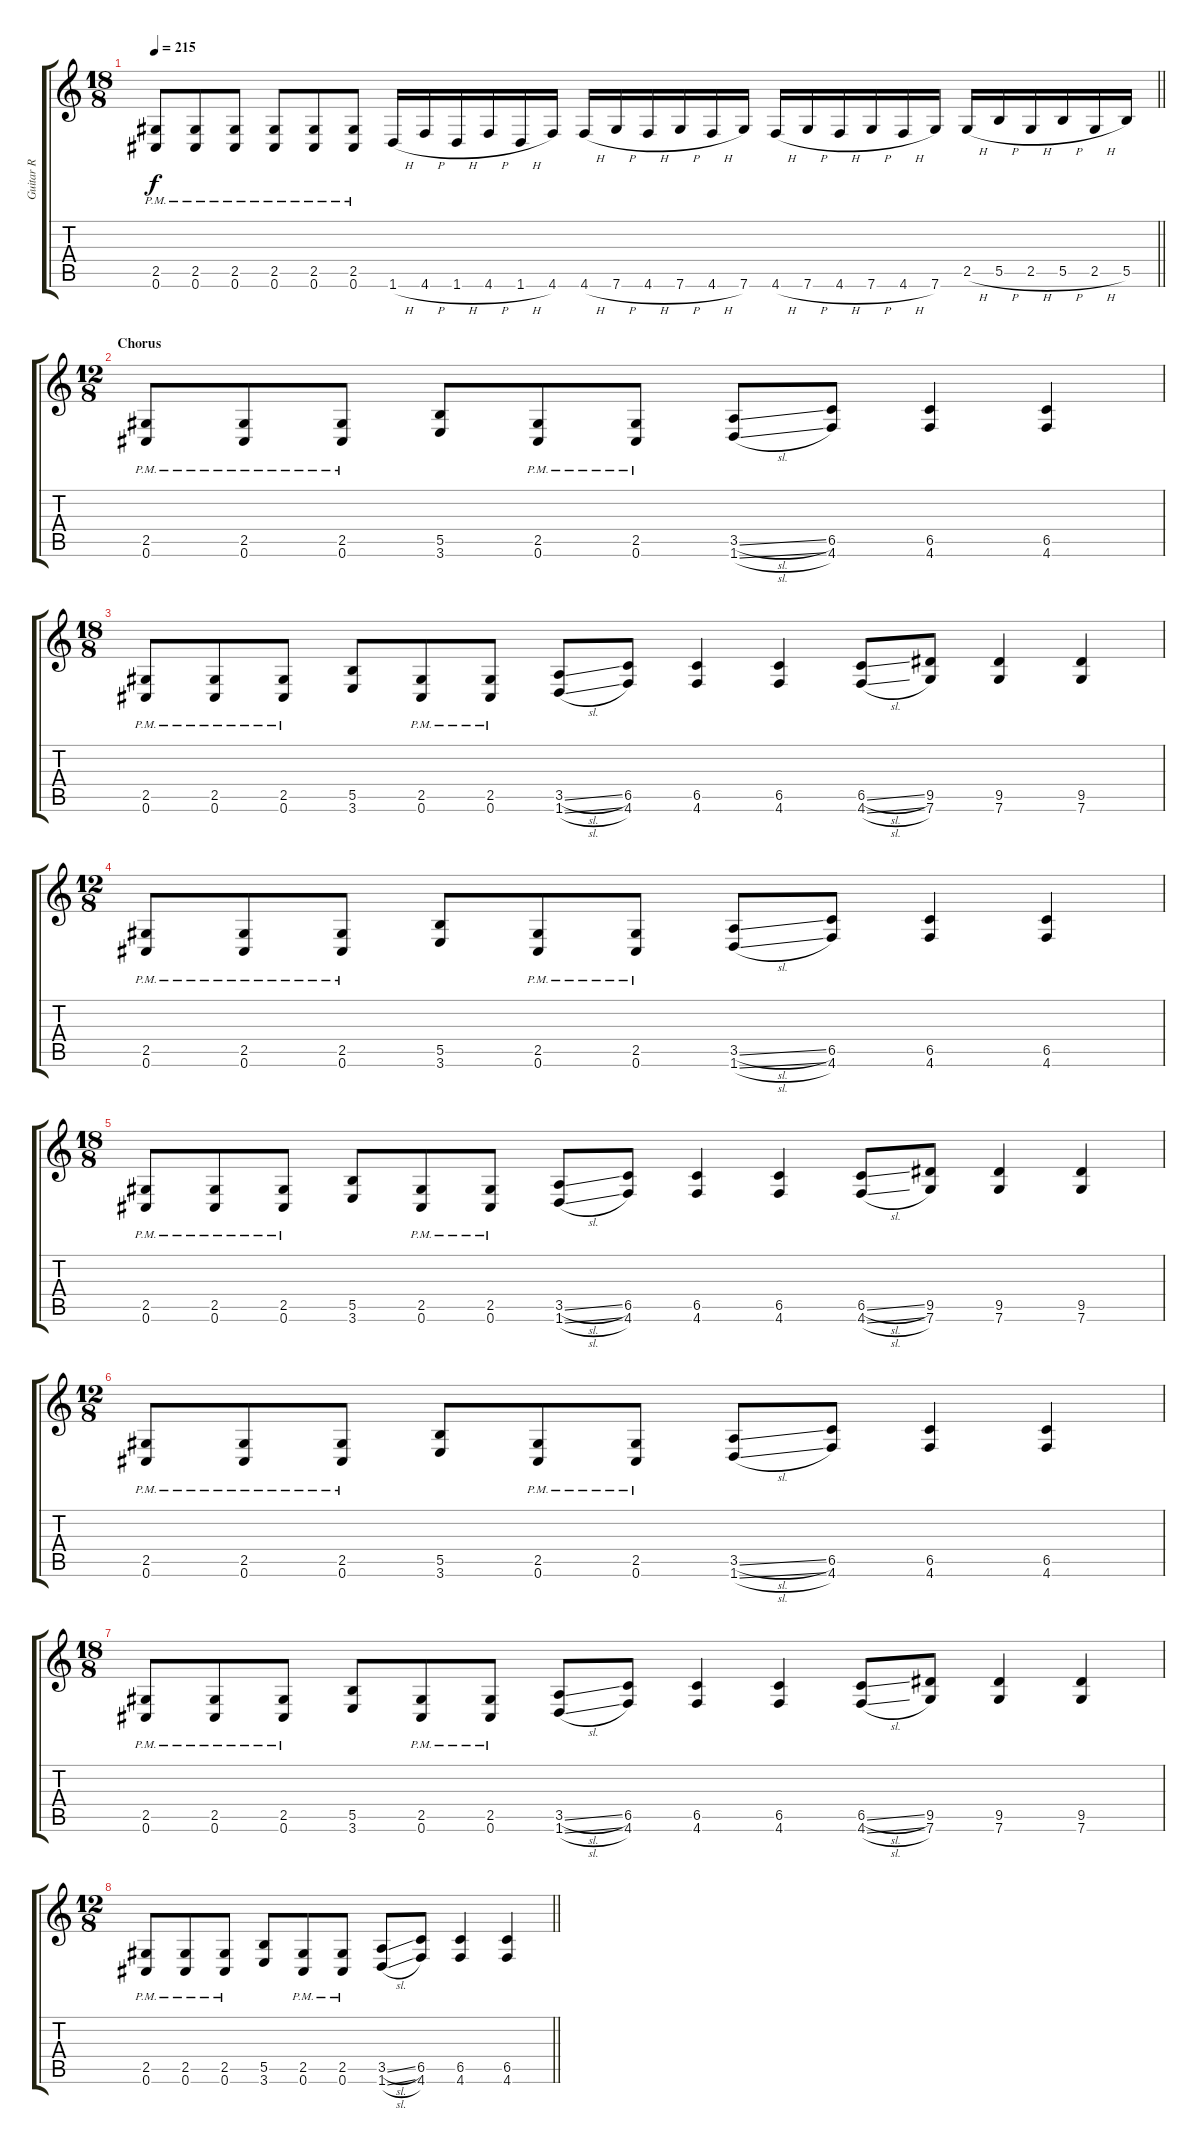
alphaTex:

\track ("Guitar R" "Guitar R") {instrument distortionguitar}
\staff {score tabs}
\tuning (Db4 Ab3 E3 B2 Gb2 Db2) {hide}
\ts (18 8)
\tempo 215
\clef g2
\barLineRight lightlight
\ks c
(2.5{pm} 0.6{pm}).8{dy f} (2.5{pm} 0.6{pm}).8 (2.5{pm} 0.6{pm}).8 (2.5{pm} 0.6{pm}).8 (2.5{pm} 0.6{pm}).8 (2.5{pm} 0.6{pm}).8 1.6{h}.16 4.6{h}.16 1.6{h}.16 4.6{h}.16 1.6{h}.16 4.6.16 4.6{h}.16 7.6{h}.16 4.6{h}.16 7.6{h}.16 4.6{h}.16 7.6.16 4.6{h}.16 7.6{h}.16 4.6{h}.16 7.6{h}.16 4.6{h}.16 7.6.16 2.5{h}.16 5.5{h}.16 2.5{h}.16 5.5{h}.16 2.5{h}.16 5.5.16 |
\ts (12 8)
\section ("" "Chorus")
(2.5{pm} 0.6{pm}).8 (2.5{pm} 0.6{pm}).8 (2.5{pm} 0.6{pm}).8 (5.5 3.6).8 (2.5{pm} 0.6{pm}).8 (2.5{pm} 0.6{pm}).8 (3.5{sl} 1.6{sl}).8 (6.5 4.6).8 (6.5 4.6).4 (6.5 4.6).4 |
\ts (18 8)
(2.5{pm} 0.6{pm}).8 (2.5{pm} 0.6{pm}).8 (2.5{pm} 0.6{pm}).8 (5.5 3.6).8 (2.5{pm} 0.6{pm}).8 (2.5{pm} 0.6{pm}).8 (3.5{sl} 1.6{sl}).8 (6.5 4.6).8 (6.5 4.6).4 (6.5 4.6).4 (6.5{sl} 4.6{sl}).8 (9.5 7.6).8 (9.5 7.6).4 (9.5 7.6).4 |
\ts (12 8)
(2.5{pm} 0.6{pm}).8 (2.5{pm} 0.6{pm}).8 (2.5{pm} 0.6{pm}).8 (5.5 3.6).8 (2.5{pm} 0.6{pm}).8 (2.5{pm} 0.6{pm}).8 (3.5{sl} 1.6{sl}).8 (6.5 4.6).8 (6.5 4.6).4 (6.5 4.6).4 |
\ts (18 8)
(2.5{pm} 0.6{pm}).8 (2.5{pm} 0.6{pm}).8 (2.5{pm} 0.6{pm}).8 (5.5 3.6).8 (2.5{pm} 0.6{pm}).8 (2.5{pm} 0.6{pm}).8 (3.5{sl} 1.6{sl}).8 (6.5 4.6).8 (6.5 4.6).4 (6.5 4.6).4 (6.5{sl} 4.6{sl}).8 (9.5 7.6).8 (9.5 7.6).4 (9.5 7.6).4 |
\ts (12 8)
(2.5{pm} 0.6{pm}).8 (2.5{pm} 0.6{pm}).8 (2.5{pm} 0.6{pm}).8 (5.5 3.6).8 (2.5{pm} 0.6{pm}).8 (2.5{pm} 0.6{pm}).8 (3.5{sl} 1.6{sl}).8 (6.5 4.6).8 (6.5 4.6).4 (6.5 4.6).4 |
\ts (18 8)
(2.5{pm} 0.6{pm}).8 (2.5{pm} 0.6{pm}).8 (2.5{pm} 0.6{pm}).8 (5.5 3.6).8 (2.5{pm} 0.6{pm}).8 (2.5{pm} 0.6{pm}).8 (3.5{sl} 1.6{sl}).8 (6.5 4.6).8 (6.5 4.6).4 (6.5 4.6).4 (6.5{sl} 4.6{sl}).8 (9.5 7.6).8 (9.5 7.6).4 (9.5 7.6).4 |
\ts (12 8)
\barLineRight lightlight
(2.5{pm} 0.6{pm}).8 (2.5{pm} 0.6{pm}).8 (2.5{pm} 0.6{pm}).8 (5.5 3.6).8 (2.5{pm} 0.6{pm}).8 (2.5{pm} 0.6{pm}).8 (3.5{sl} 1.6{sl}).8 (6.5 4.6).8 (6.5 4.6).4 (6.5 4.6).4
